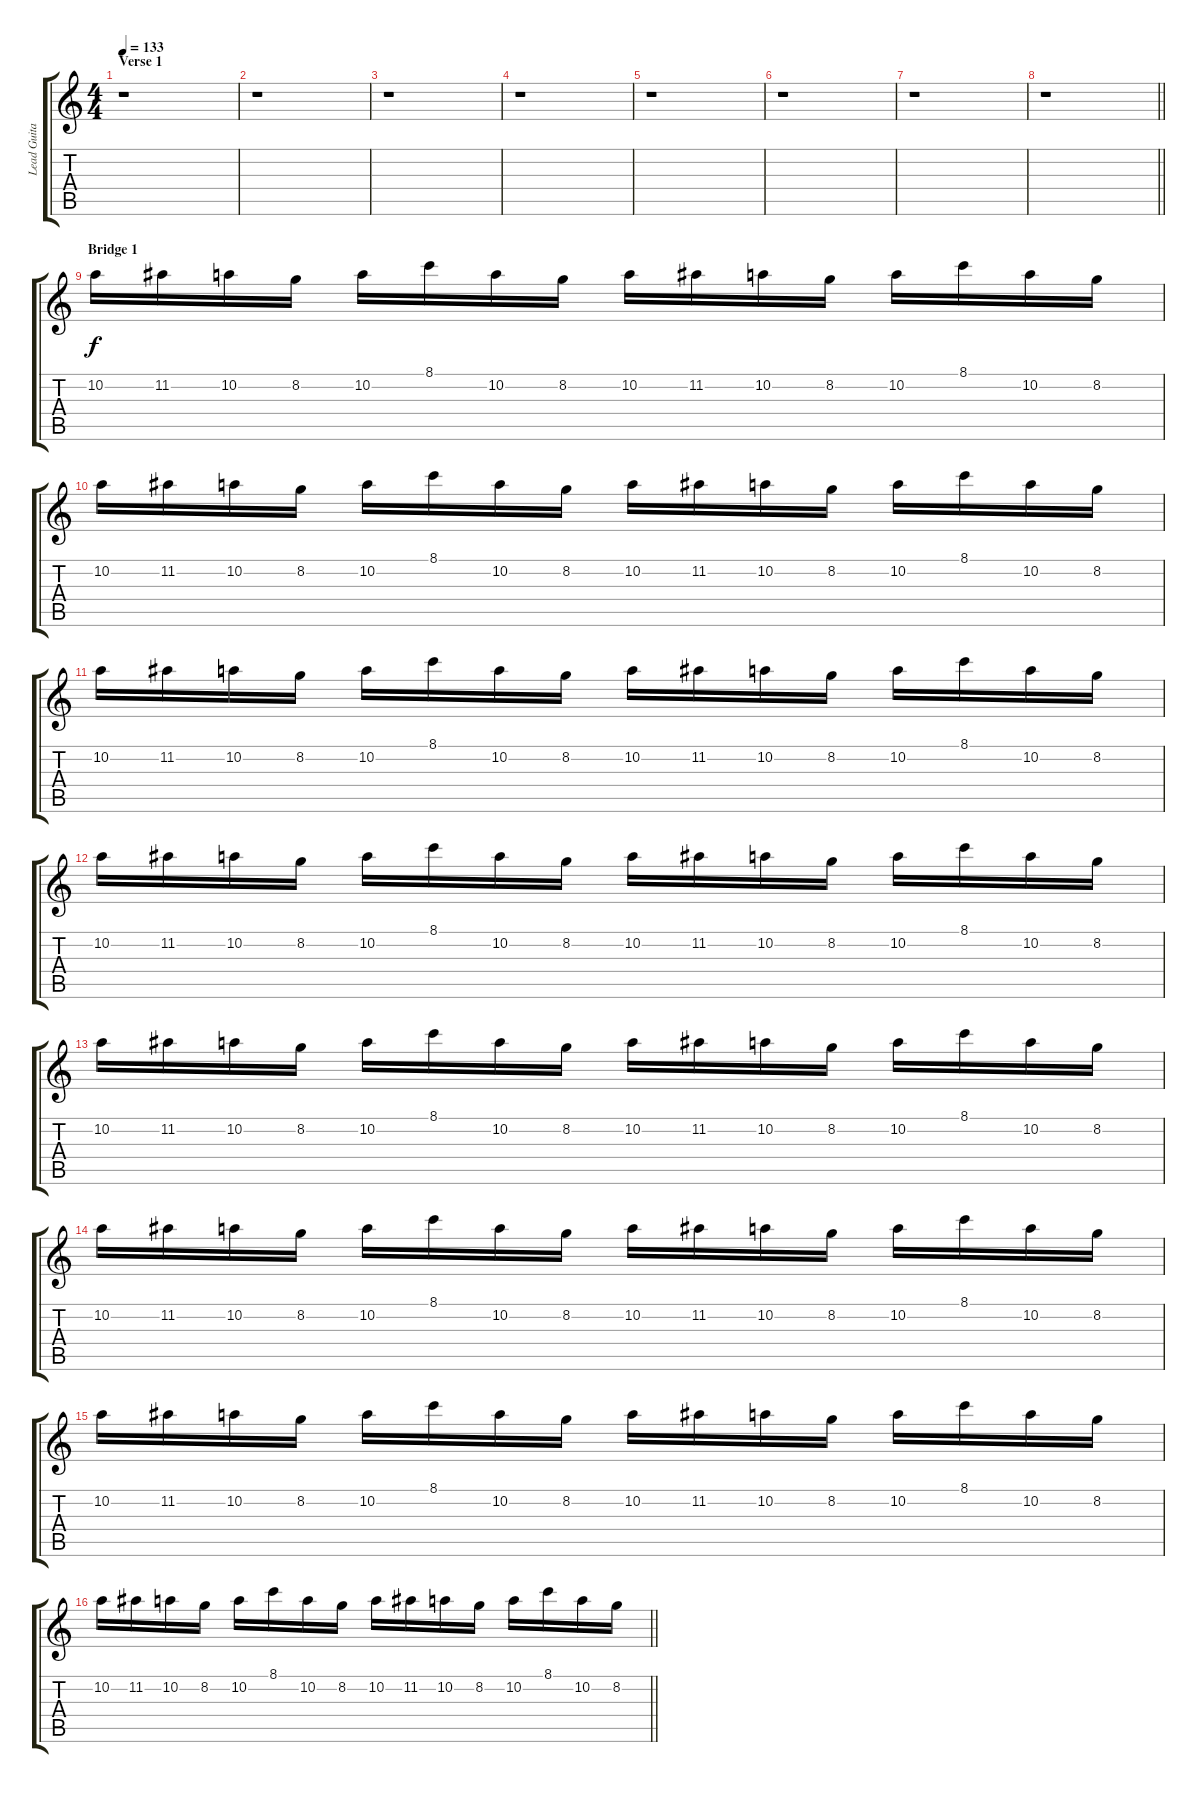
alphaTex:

\track ("Lead Guitar Voice 1" "Lead Guita") {instrument overdrivenguitar}
\staff {score tabs}
\tuning (E4 B3 G3 D3 A2 E2) {hide}
\ts (4 4)
\section ("" "Verse 1")
\tempo 133
\clef g2
\ks c
r.1{dy f} |
r.1 |
r.1 |
r.1 |
r.1 |
r.1 |
r.1 |
\barLineRight lightlight
r.1 |
\section ("" "Bridge 1")
10.2.16 11.2.16 10.2.16 8.2.16 10.2.16 8.1.16 10.2.16 8.2.16 10.2.16 11.2.16 10.2.16 8.2.16 10.2.16 8.1.16 10.2.16 8.2.16 |
10.2.16 11.2.16 10.2.16 8.2.16 10.2.16 8.1.16 10.2.16 8.2.16 10.2.16 11.2.16 10.2.16 8.2.16 10.2.16 8.1.16 10.2.16 8.2.16 |
10.2.16 11.2.16 10.2.16 8.2.16 10.2.16 8.1.16 10.2.16 8.2.16 10.2.16 11.2.16 10.2.16 8.2.16 10.2.16 8.1.16 10.2.16 8.2.16 |
10.2.16 11.2.16 10.2.16 8.2.16 10.2.16 8.1.16 10.2.16 8.2.16 10.2.16 11.2.16 10.2.16 8.2.16 10.2.16 8.1.16 10.2.16 8.2.16 |
10.2.16 11.2.16 10.2.16 8.2.16 10.2.16 8.1.16 10.2.16 8.2.16 10.2.16 11.2.16 10.2.16 8.2.16 10.2.16 8.1.16 10.2.16 8.2.16 |
10.2.16 11.2.16 10.2.16 8.2.16 10.2.16 8.1.16 10.2.16 8.2.16 10.2.16 11.2.16 10.2.16 8.2.16 10.2.16 8.1.16 10.2.16 8.2.16 |
10.2.16 11.2.16 10.2.16 8.2.16 10.2.16 8.1.16 10.2.16 8.2.16 10.2.16 11.2.16 10.2.16 8.2.16 10.2.16 8.1.16 10.2.16 8.2.16 |
\barLineRight lightlight
10.2.16 11.2.16 10.2.16 8.2.16 10.2.16 8.1.16 10.2.16 8.2.16 10.2.16 11.2.16 10.2.16 8.2.16 10.2.16 8.1.16 10.2.16 8.2.16
